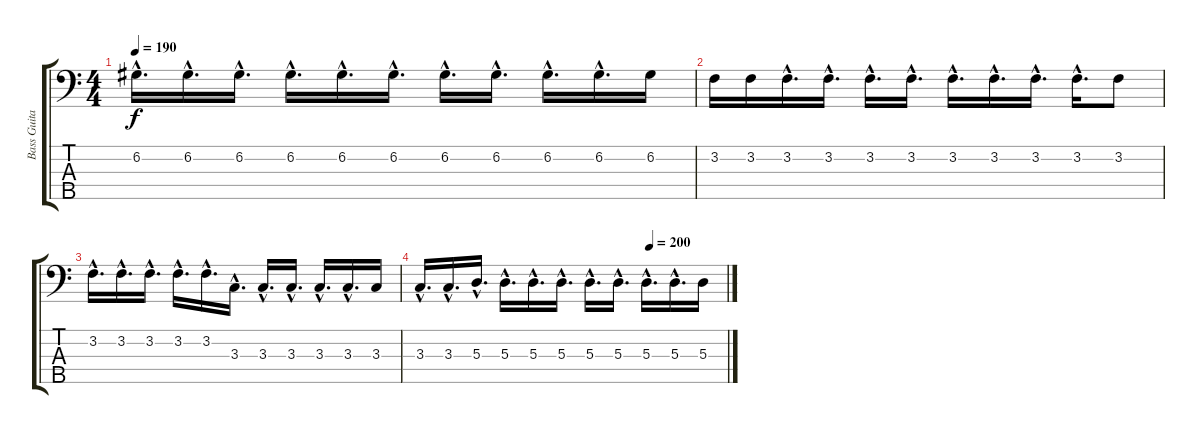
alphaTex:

\track ("Bass Guitar (John Maggard)" "Bass Guita") {instrument electricbasspick}
\staff {score tabs}
\tuning (G2 D2 A1 E1 B0) {hide}
\ts (4 4)
\tempo 190
\clef f4
\ks c
6.2{hac}.16{d dy f} 6.2{hac}.16{d} 6.2{hac}.16{d} 6.2{hac}.16{d} 6.2{hac}.16{d} 6.2{hac}.16{d} 6.2{hac}.16{d} 6.2{hac}.16{d} 6.2{hac}.16{d} 6.2{hac}.16{d} 6.2.16 |
3.2.16 3.2.16 3.2{hac}.16{d} 3.2{hac}.16{d} 3.2{hac}.16{d} 3.2{hac}.16{d} 3.2{hac}.16{d} 3.2{hac}.16{d} 3.2{hac}.16{d} 3.2{hac}.16{d} 3.2.8 |
3.2{hac}.16{d} 3.2{hac}.16{d} 3.2{hac}.16{d} 3.2{hac}.16{d} 3.2{hac}.16{d} 3.3{hac}.16{d} 3.3{hac}.16{d} 3.3{hac}.16{d} 3.3{hac}.16{d} 3.3{hac}.16{d} 3.3.16 |
\tempo (200 0.75)
3.3{hac}.16{d} 3.3{hac}.16{d} 5.3{hac}.16{d} 5.3{hac}.16{d} 5.3{hac}.16{d} 5.3{hac}.16{d} 5.3{hac}.16{d} 5.3{hac}.16{d} 5.3{hac}.16{d} 5.3{hac}.16{d} 5.3.16
